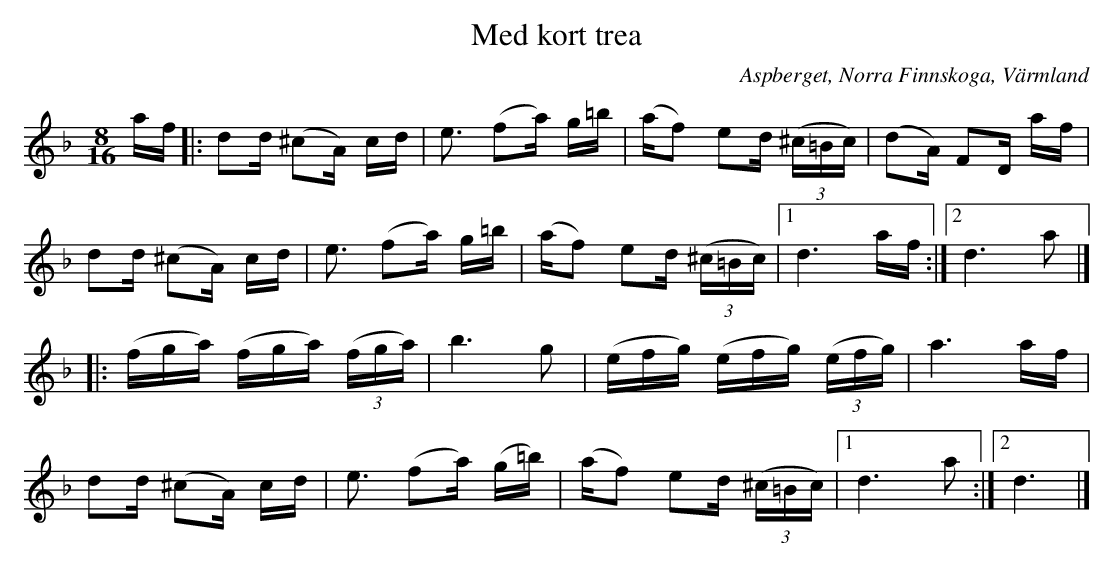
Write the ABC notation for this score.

X:1
T:Med kort trea
O:Aspberget, Norra Finnskoga, Värmland
M:8/16
L:1/16
K:Dm
af|:d2d (^c2A) cd|e3 (f2a) g=b| (af2) e2d ((3^c=Bc)|(d2A) F2D af|
d2d (^c2A) cd|e3 (f2a) g=b| (af2) e2d ((3^c=Bc)|1 d6  af:|2 d6  a2|]
|:(fga) (fga) ((3fga)|b6 g2|(efg) (efg) ((3efg)|a6 af|
d2d (^c2A) cd|e3 (f2a )(g=b)| (af2) e2d ((3^c=Bc)|1 d6  a2:|2 d6|]
